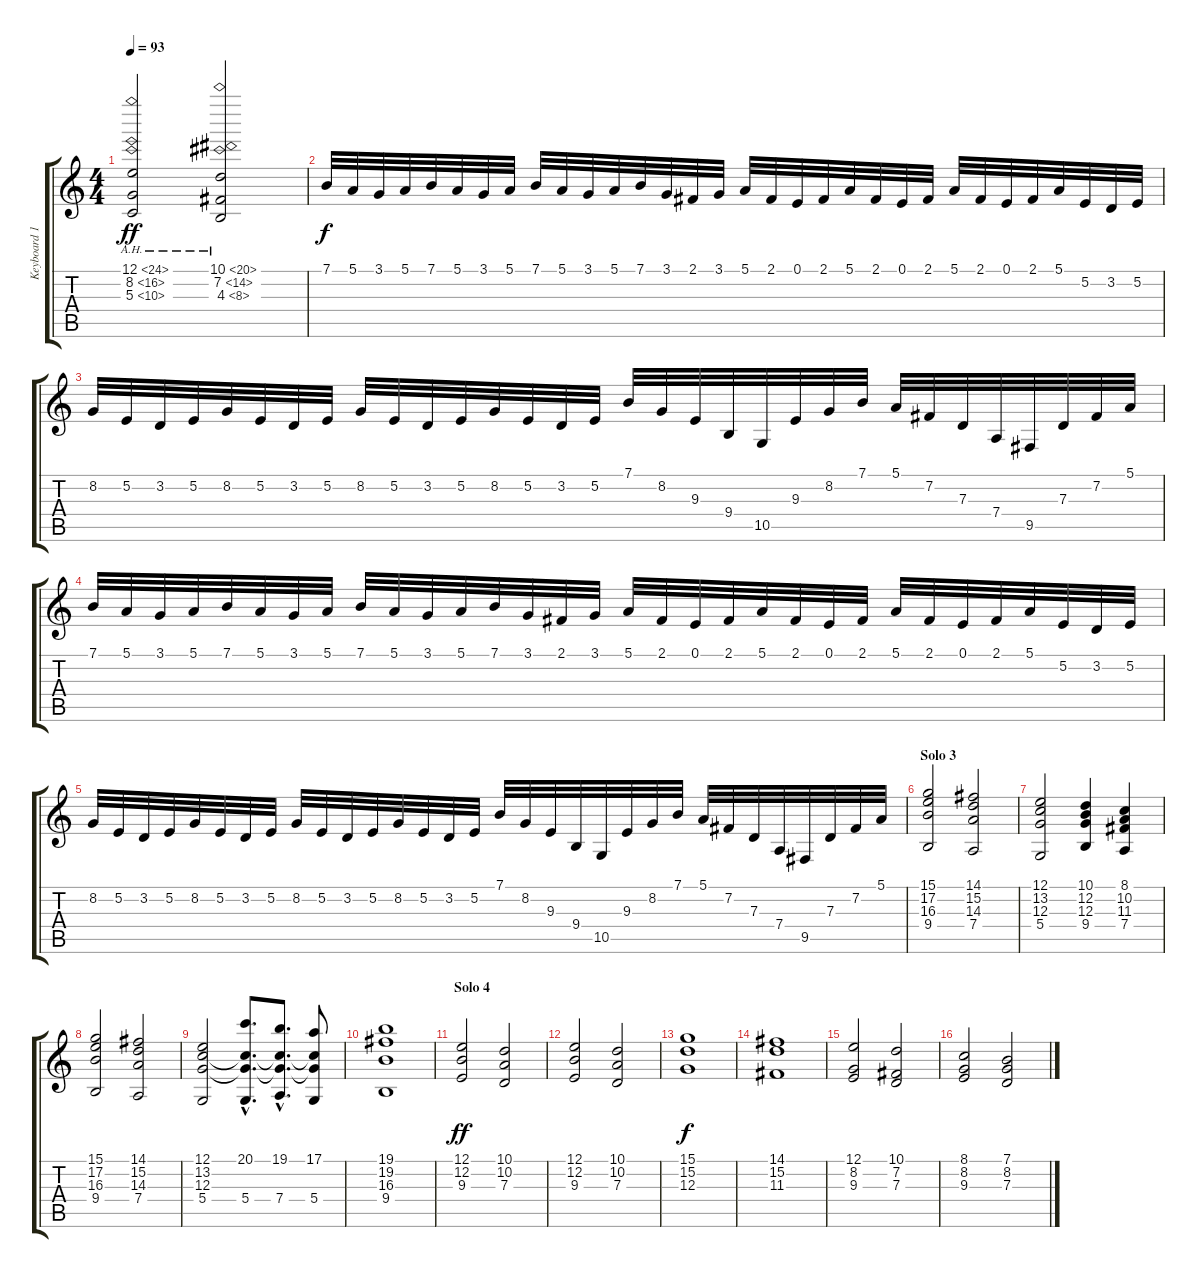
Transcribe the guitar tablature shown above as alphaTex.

\track ("Keyboard 1" "Keyboard 1") {instrument stringensemble1}
\staff {score tabs}
\tuning (E4 B3 G3 D3 A2 E2) {hide}
\ts (4 4)
\tempo 93
\clef g2
\ks c
(12.1{ah 12} 8.2{ah 8} 5.3{ah 5}).2{dy ff} (10.1{ah 10} 7.2{ah 7} 4.3{ah 4}).2 |
\section ("" "")
7.1.32{dy f volume 12} 5.1.32 3.1.32 5.1.32 7.1.32 5.1.32 3.1.32 5.1.32 7.1.32 5.1.32 3.1.32 5.1.32 7.1.32 3.1.32 2.1.32 3.1.32 5.1.32 2.1.32 0.1.32 2.1.32 5.1.32 2.1.32 0.1.32 2.1.32 5.1.32 2.1.32 0.1.32 2.1.32 5.1.32 5.2.32 3.2.32 5.2.32 |
8.2.32 5.2.32 3.2.32 5.2.32 8.2.32 5.2.32 3.2.32 5.2.32 8.2.32 5.2.32 3.2.32 5.2.32 8.2.32 5.2.32 3.2.32 5.2.32 7.1.32 8.2.32 9.3.32 9.4.32 10.5.32 9.3.32 8.2.32 7.1.32 5.1.32 7.2.32 7.3.32 7.4.32 9.5.32 7.3.32 7.2.32 5.1.32 |
7.1.32 5.1.32 3.1.32 5.1.32 7.1.32 5.1.32 3.1.32 5.1.32 7.1.32 5.1.32 3.1.32 5.1.32 7.1.32 3.1.32 2.1.32 3.1.32 5.1.32 2.1.32 0.1.32 2.1.32 5.1.32 2.1.32 0.1.32 2.1.32 5.1.32 2.1.32 0.1.32 2.1.32 5.1.32 5.2.32 3.2.32 5.2.32 |
8.2.32 5.2.32 3.2.32 5.2.32 8.2.32 5.2.32 3.2.32 5.2.32 8.2.32 5.2.32 3.2.32 5.2.32 8.2.32 5.2.32 3.2.32 5.2.32 7.1.32 8.2.32 9.3.32 9.4.32 10.5.32 9.3.32 8.2.32 7.1.32 5.1.32 7.2.32 7.3.32 7.4.32 9.5.32 7.3.32 7.2.32 5.1.32 |
\section ("" "Solo 3")
(15.1 17.2 16.3 9.4).2{volume 10} (14.1 15.2 14.3 7.4).2 |
(12.1 13.2 12.3 5.4).2 (10.1 12.2 12.3 9.4).4 (8.1 10.2 11.3 7.4).4 |
(15.1 17.2 16.3 9.4).2 (14.1 15.2 14.3 7.4).2 |
(12.1 13.2 12.3 5.4).2 (20.1{hac} 13.2{hac t} 12.3{hac t} 5.4{hac}).8{d} (19.1{hac} 13.2{hac t} 12.3{hac t} 7.4{hac}).8{d} (17.1 13.2{t} 12.3{t} 5.4).8 |
(19.1 19.2 16.3 9.4).1 |
\section ("" "Solo 4")
(12.1 12.2 9.3).2{dy ff volume 8} (10.1 10.2 7.3).2 |
(12.1 12.2 9.3).2 (10.1 10.2 7.3).2 |
(15.1 15.2 12.3).1{dy f} |
(14.1 15.2 11.3).1 |
(12.1 8.2 9.3).2 (10.1 7.2 7.3).2 |
(8.1 8.2 9.3).2 (7.1 8.2 7.3).2
